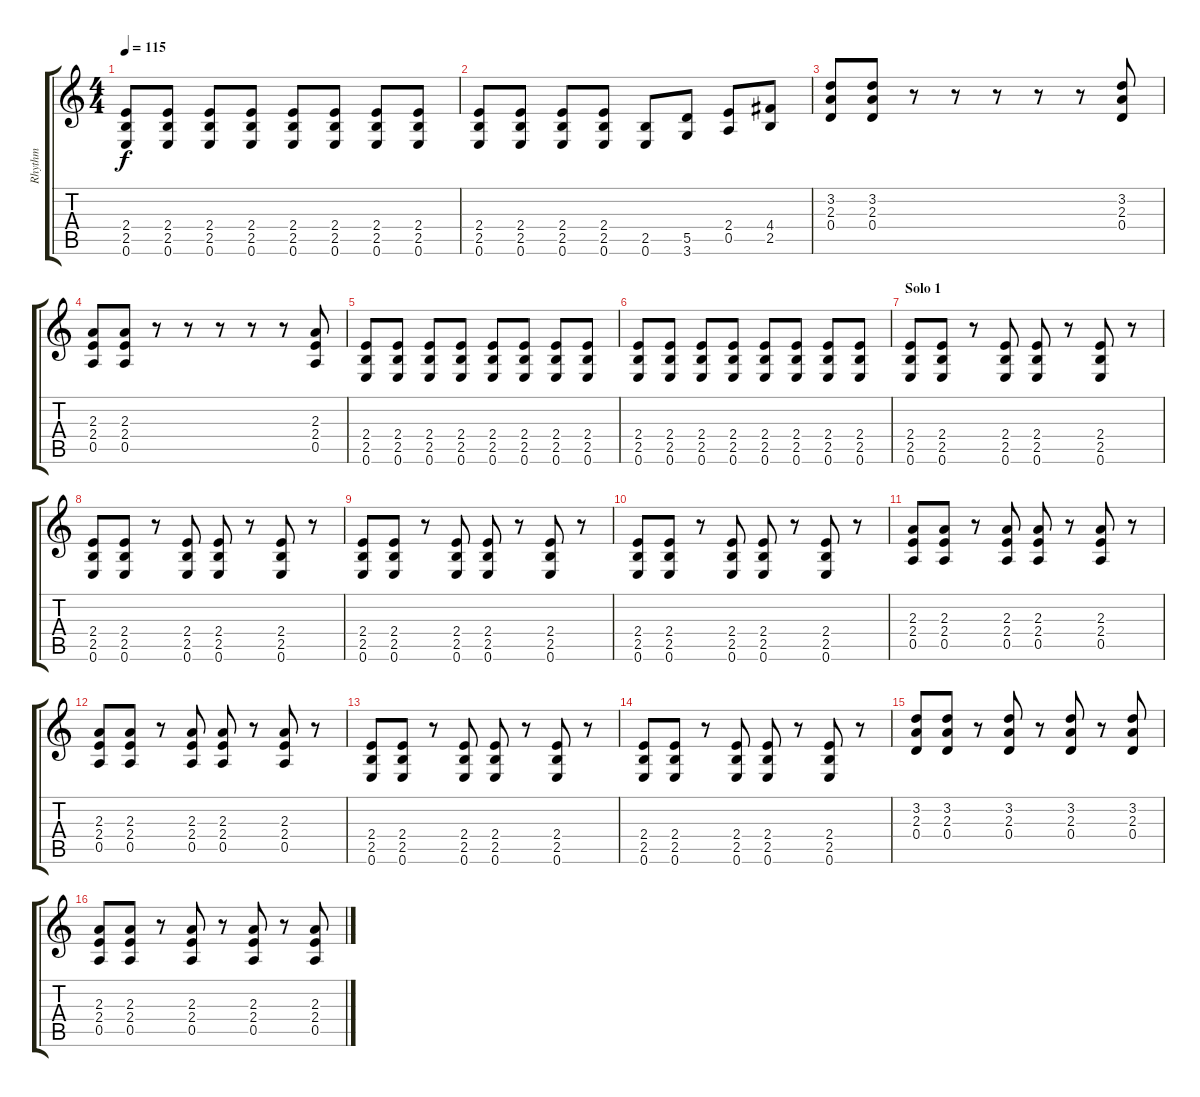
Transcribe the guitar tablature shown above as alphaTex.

\track ("Rhythm" "Rhythm") {instrument overdrivenguitar}
\staff {score tabs}
\tuning (E4 B3 G3 D3 A2 E2) {hide}
\ts (4 4)
\tempo 115
\clef g2
\ks c
(2.4 2.5 0.6).8{dy f} (2.4 2.5 0.6).8 (2.4 2.5 0.6).8 (2.4 2.5 0.6).8 (2.4 2.5 0.6).8 (2.4 2.5 0.6).8 (2.4 2.5 0.6).8 (2.4 2.5 0.6).8 |
(2.4 2.5 0.6).8 (2.4 2.5 0.6).8 (2.4 2.5 0.6).8 (2.4 2.5 0.6).8 (2.5 0.6).8 (5.5 3.6).8 (2.4 0.5).8 (4.4 2.5).8 |
(3.2 2.3 0.4).8 (3.2 2.3 0.4).8 r.8 r.8 r.8 r.8 r.8 (3.2 2.3 0.4).8 |
(2.3 2.4 0.5).8 (2.3 2.4 0.5).8 r.8 r.8 r.8 r.8 r.8 (2.3 2.4 0.5).8 |
(2.4 2.5 0.6).8 (2.4 2.5 0.6).8 (2.4 2.5 0.6).8 (2.4 2.5 0.6).8 (2.4 2.5 0.6).8 (2.4 2.5 0.6).8 (2.4 2.5 0.6).8 (2.4 2.5 0.6).8 |
(2.4 2.5 0.6).8 (2.4 2.5 0.6).8 (2.4 2.5 0.6).8 (2.4 2.5 0.6).8 (2.4 2.5 0.6).8 (2.4 2.5 0.6).8 (2.4 2.5 0.6).8 (2.4 2.5 0.6).8 |
\section ("" "Solo 1")
(2.4 2.5 0.6).8 (2.4 2.5 0.6).8 r.8 (2.4 2.5 0.6).8 (2.4 2.5 0.6).8 r.8 (2.4 2.5 0.6).8 r.8 |
(2.4 2.5 0.6).8 (2.4 2.5 0.6).8 r.8 (2.4 2.5 0.6).8 (2.4 2.5 0.6).8 r.8 (2.4 2.5 0.6).8 r.8 |
(2.4 2.5 0.6).8 (2.4 2.5 0.6).8 r.8 (2.4 2.5 0.6).8 (2.4 2.5 0.6).8 r.8 (2.4 2.5 0.6).8 r.8 |
(2.4 2.5 0.6).8 (2.4 2.5 0.6).8 r.8 (2.4 2.5 0.6).8 (2.4 2.5 0.6).8 r.8 (2.4 2.5 0.6).8 r.8 |
(2.3 2.4 0.5).8 (2.3 2.4 0.5).8 r.8 (2.3 2.4 0.5).8 (2.3 2.4 0.5).8 r.8 (2.3 2.4 0.5).8 r.8 |
(2.3 2.4 0.5).8 (2.3 2.4 0.5).8 r.8 (2.3 2.4 0.5).8 (2.3 2.4 0.5).8 r.8 (2.3 2.4 0.5).8 r.8 |
(2.4 2.5 0.6).8 (2.4 2.5 0.6).8 r.8 (2.4 2.5 0.6).8 (2.4 2.5 0.6).8 r.8 (2.4 2.5 0.6).8 r.8 |
(2.4 2.5 0.6).8 (2.4 2.5 0.6).8 r.8 (2.4 2.5 0.6).8 (2.4 2.5 0.6).8 r.8 (2.4 2.5 0.6).8 r.8 |
(3.2 2.3 0.4).8 (3.2 2.3 0.4).8 r.8 (3.2 2.3 0.4).8 r.8 (3.2 2.3 0.4).8 r.8 (3.2 2.3 0.4).8 |
(2.3 2.4 0.5).8 (2.3 2.4 0.5).8 r.8 (2.3 2.4 0.5).8 r.8 (2.3 2.4 0.5).8 r.8 (2.3 2.4 0.5).8
